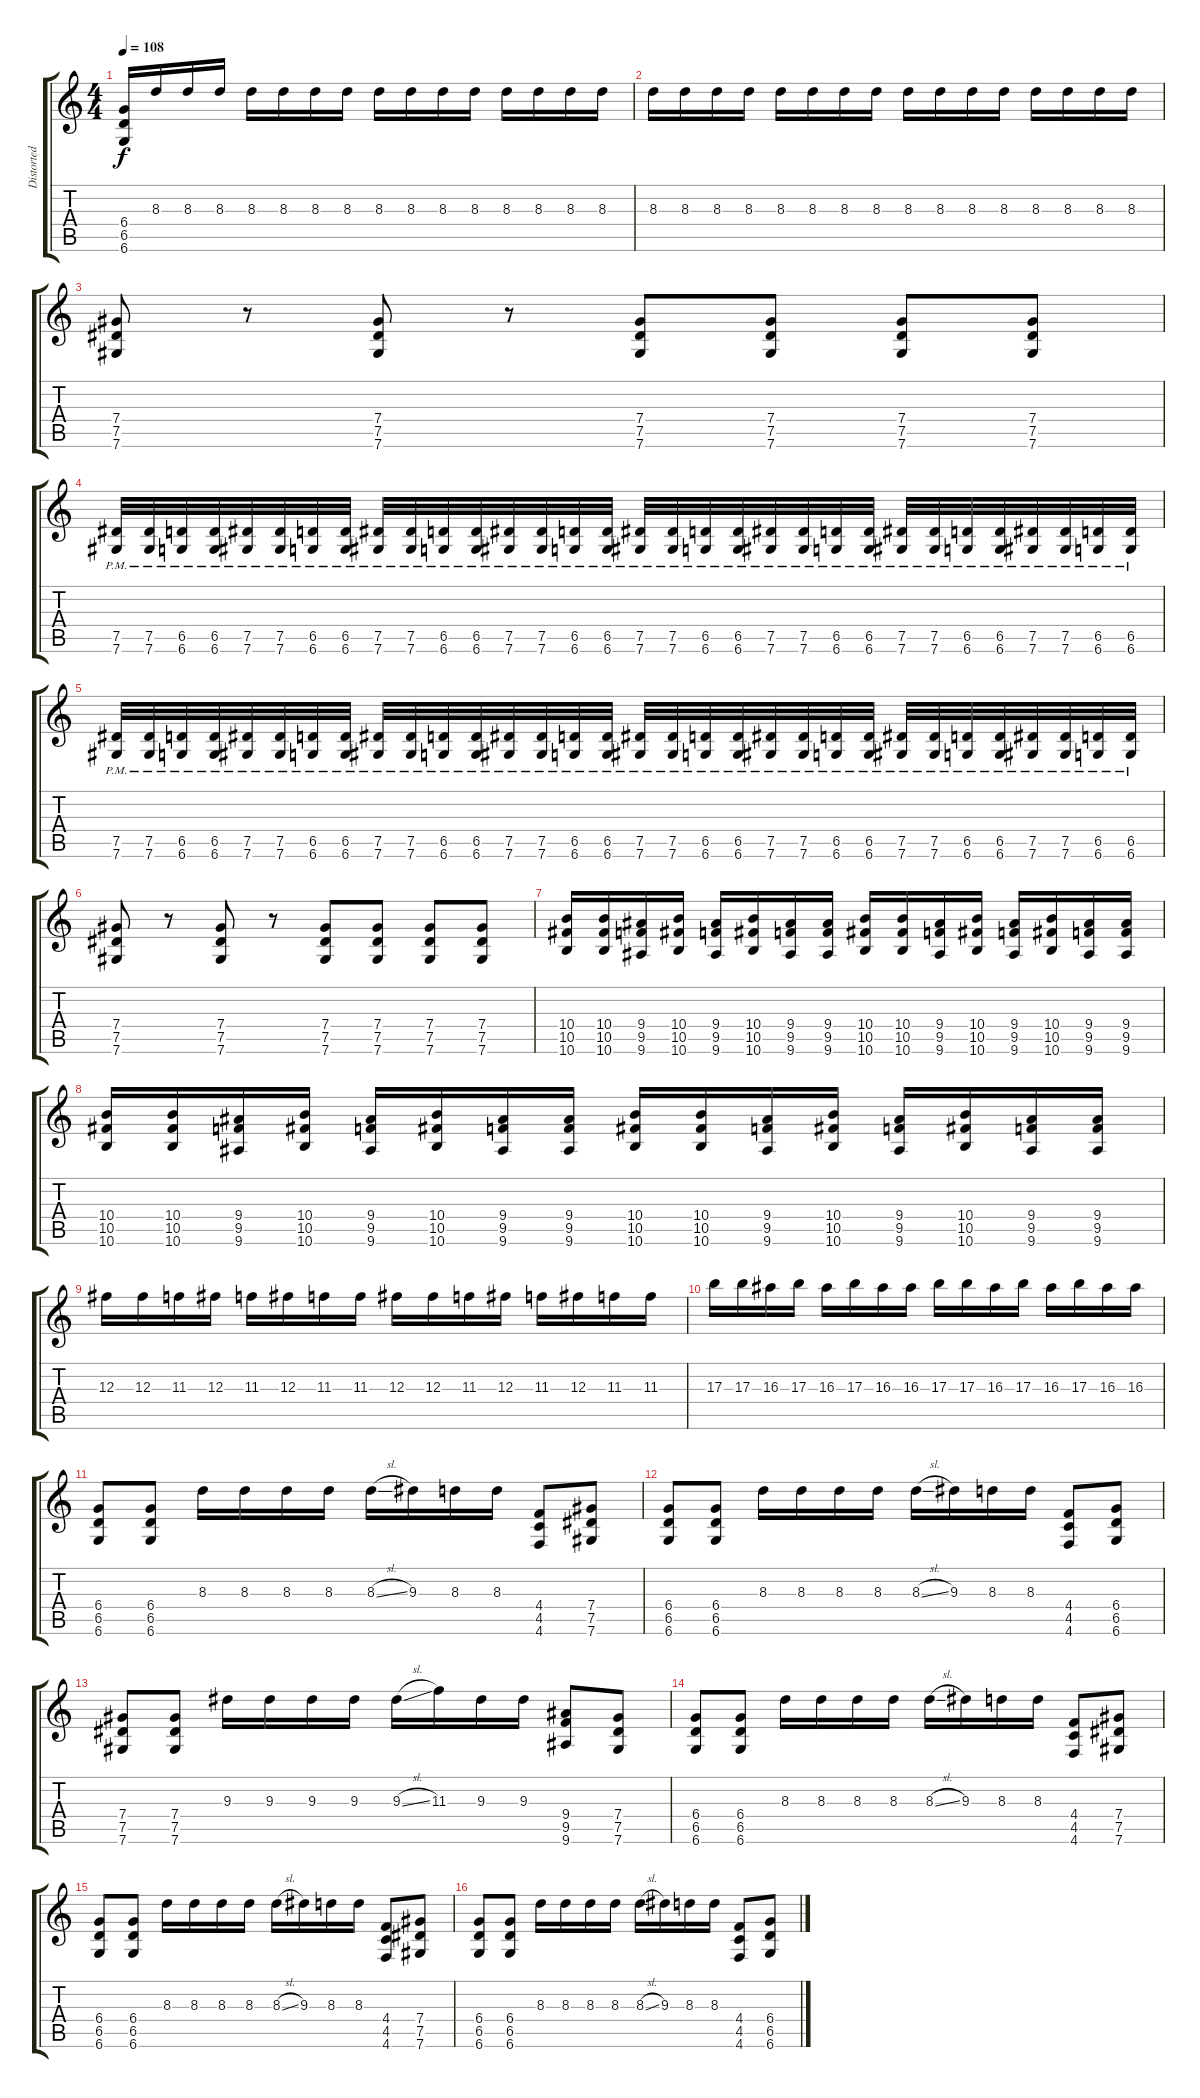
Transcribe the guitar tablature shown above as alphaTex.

\track ("Distorted 1" "Distorted ") {instrument distortionguitar}
\staff {score tabs}
\tuning (Eb4 Bb3 Gb3 Db3 Ab2 Db2) {hide}
\ts (4 4)
\tempo 108
\clef g2
\ks c
(6.4 6.5 6.6).16{dy f} 8.3.16 8.3.16 8.3.16 8.3.16 8.3.16 8.3.16 8.3.16 8.3.16 8.3.16 8.3.16 8.3.16 8.3.16 8.3.16 8.3.16 8.3.16 |
8.3.16 8.3.16 8.3.16 8.3.16 8.3.16 8.3.16 8.3.16 8.3.16 8.3.16 8.3.16 8.3.16 8.3.16 8.3.16 8.3.16 8.3.16 8.3.16 |
(7.4 7.5 7.6).8 r.8 (7.4 7.5 7.6).8 r.8 (7.4 7.5 7.6).8 (7.4 7.5 7.6).8 (7.4 7.5 7.6).8 (7.4 7.5 7.6).8 |
(7.5{pm} 7.6{pm}).32 (7.5{pm} 7.6{pm}).32 (6.5{pm} 6.6{pm}).32 (6.5{pm} 6.6{pm}).32 (7.5{pm} 7.6{pm}).32 (7.5{pm} 7.6{pm}).32 (6.5{pm} 6.6{pm}).32 (6.5{pm} 6.6{pm}).32 (7.5{pm} 7.6{pm}).32 (7.5{pm} 7.6{pm}).32 (6.5{pm} 6.6{pm}).32 (6.5{pm} 6.6{pm}).32 (7.5{pm} 7.6{pm}).32 (7.5{pm} 7.6{pm}).32 (6.5{pm} 6.6{pm}).32 (6.5{pm} 6.6{pm}).32 (7.5{pm} 7.6{pm}).32 (7.5{pm} 7.6{pm}).32 (6.5{pm} 6.6{pm}).32 (6.5{pm} 6.6{pm}).32 (7.5{pm} 7.6{pm}).32 (7.5{pm} 7.6{pm}).32 (6.5{pm} 6.6{pm}).32 (6.5{pm} 6.6{pm}).32 (7.5{pm} 7.6{pm}).32 (7.5{pm} 7.6{pm}).32 (6.5{pm} 6.6{pm}).32 (6.5{pm} 6.6{pm}).32 (7.5{pm} 7.6{pm}).32 (7.5{pm} 7.6{pm}).32 (6.5{pm} 6.6{pm}).32 (6.5{pm} 6.6{pm}).32 |
(7.5{pm} 7.6{pm}).32 (7.5{pm} 7.6{pm}).32 (6.5{pm} 6.6{pm}).32 (6.5{pm} 6.6{pm}).32 (7.5{pm} 7.6{pm}).32 (7.5{pm} 7.6{pm}).32 (6.5{pm} 6.6{pm}).32 (6.5{pm} 6.6{pm}).32 (7.5{pm} 7.6{pm}).32 (7.5{pm} 7.6{pm}).32 (6.5{pm} 6.6{pm}).32 (6.5{pm} 6.6{pm}).32 (7.5{pm} 7.6{pm}).32 (7.5{pm} 7.6{pm}).32 (6.5{pm} 6.6{pm}).32 (6.5{pm} 6.6{pm}).32 (7.5{pm} 7.6{pm}).32 (7.5{pm} 7.6{pm}).32 (6.5{pm} 6.6{pm}).32 (6.5{pm} 6.6{pm}).32 (7.5{pm} 7.6{pm}).32 (7.5{pm} 7.6{pm}).32 (6.5{pm} 6.6{pm}).32 (6.5{pm} 6.6{pm}).32 (7.5{pm} 7.6{pm}).32 (7.5{pm} 7.6{pm}).32 (6.5{pm} 6.6{pm}).32 (6.5{pm} 6.6{pm}).32 (7.5{pm} 7.6{pm}).32 (7.5{pm} 7.6{pm}).32 (6.5{pm} 6.6{pm}).32 (6.5{pm} 6.6{pm}).32 |
(7.4 7.5 7.6).8 r.8 (7.4 7.5 7.6).8 r.8 (7.4 7.5 7.6).8 (7.4 7.5 7.6).8 (7.4 7.5 7.6).8 (7.4 7.5 7.6).8 |
(10.4 10.5 10.6).16 (10.4 10.5 10.6).16 (9.4 9.5 9.6).16 (10.4 10.5 10.6).16 (9.4 9.5 9.6).16 (10.4 10.5 10.6).16 (9.4 9.5 9.6).16 (9.4 9.5 9.6).16 (10.4 10.5 10.6).16 (10.4 10.5 10.6).16 (9.4 9.5 9.6).16 (10.4 10.5 10.6).16 (9.4 9.5 9.6).16 (10.4 10.5 10.6).16 (9.4 9.5 9.6).16 (9.4 9.5 9.6).16 |
(10.4 10.5 10.6).16 (10.4 10.5 10.6).16 (9.4 9.5 9.6).16 (10.4 10.5 10.6).16 (9.4 9.5 9.6).16 (10.4 10.5 10.6).16 (9.4 9.5 9.6).16 (9.4 9.5 9.6).16 (10.4 10.5 10.6).16 (10.4 10.5 10.6).16 (9.4 9.5 9.6).16 (10.4 10.5 10.6).16 (9.4 9.5 9.6).16 (10.4 10.5 10.6).16 (9.4 9.5 9.6).16 (9.4 9.5 9.6).16 |
12.3.16 12.3.16 11.3.16 12.3.16 11.3.16 12.3.16 11.3.16 11.3.16 12.3.16 12.3.16 11.3.16 12.3.16 11.3.16 12.3.16 11.3.16 11.3.16 |
17.3.16 17.3.16 16.3.16 17.3.16 16.3.16 17.3.16 16.3.16 16.3.16 17.3.16 17.3.16 16.3.16 17.3.16 16.3.16 17.3.16 16.3.16 16.3.16 |
(6.4 6.5 6.6).8 (6.4 6.5 6.6).8 8.3.16 8.3.16 8.3.16 8.3.16 8.3{sl}.16 9.3.16 8.3.16 8.3.16 (4.4 4.5 4.6).8 (7.4 7.5 7.6).8 |
(6.4 6.5 6.6).8 (6.4 6.5 6.6).8 8.3.16 8.3.16 8.3.16 8.3.16 8.3{sl}.16 9.3.16 8.3.16 8.3.16 (4.4 4.5 4.6).8 (6.4 6.5 6.6).8 |
(7.4 7.5 7.6).8 (7.4 7.5 7.6).8 9.3.16 9.3.16 9.3.16 9.3.16 9.3{sl}.16 11.3.16 9.3.16 9.3.16 (9.4 9.5 9.6).8 (7.4 7.5 7.6).8 |
(6.4 6.5 6.6).8 (6.4 6.5 6.6).8 8.3.16 8.3.16 8.3.16 8.3.16 8.3{sl}.16 9.3.16 8.3.16 8.3.16 (4.4 4.5 4.6).8 (7.4 7.5 7.6).8 |
(6.4 6.5 6.6).8 (6.4 6.5 6.6).8 8.3.16 8.3.16 8.3.16 8.3.16 8.3{sl}.16 9.3.16 8.3.16 8.3.16 (4.4 4.5 4.6).8 (7.4 7.5 7.6).8 |
(6.4 6.5 6.6).8 (6.4 6.5 6.6).8 8.3.16 8.3.16 8.3.16 8.3.16 8.3{sl}.16 9.3.16 8.3.16 8.3.16 (4.4 4.5 4.6).8 (6.4 6.5 6.6).8
